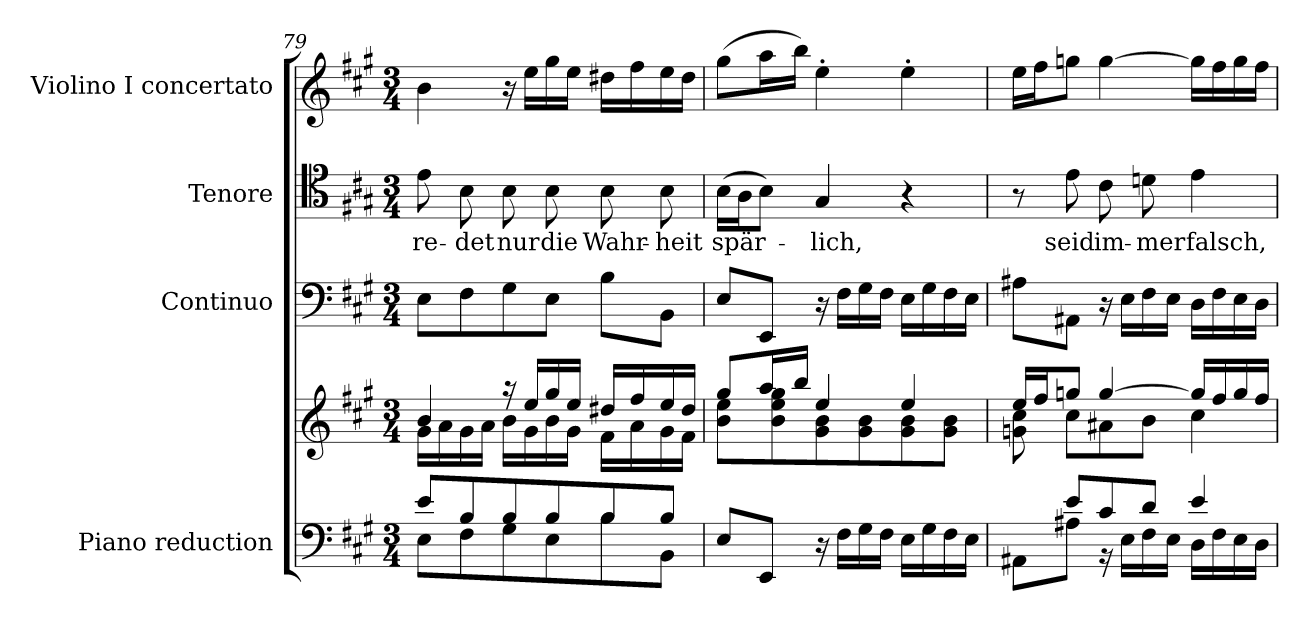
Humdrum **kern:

**kern	**kern	**kern	**kern	**text	**kern
*part4	*part4	*part3	*part2	*part2	*part1
*staff5	*staff4	*staff3	*staff2	*staff2	*staff1
*I"Piano reduction	*	*I"Continuo	*I"Tenore	*	*I"Violino I concertato
*I'Pno	*	*	*	*	*I'Vln
*clefF4	*clefG2	*clefF4	*clefC4	*	*clefG2
*k[f#c#g#]	*k[f#c#g#]	*k[f#c#g#]	*k[f#c#g#]	*	*k[f#c#g#]
*M3/4	*M3/4	*M3/4	*M3/4	*	*M3/4
=79	=79	=79	=79	=79	=79
*^	*^	*	*	*	*
!	!	!	!	!	!	!LO:LY:b	!
8e/L	8E\L	4b/	16g#\LL	8E\L	8e\	re-	4b\
.	.	.	16a\	.	.	.	.
!	!	!	!	!	!	!LO:LY:b	!
8B/	8F#\	.	16g#\	8F#\	8B\	-det	.
.	.	.	16a\JJ	.	.	.	.
!	!	!	!	!	!	!LO:LY:b	!
8B/	8G#\	16r	16b\LL	8G#\	8B\	nur	16r
.	.	16ee/LL	16g#\	.	.	.	16ee\LL
!	!	!	!	!	!	!LO:LY:b	!
8B/	8E\	16gg#/	16b\	8E\J	8B\	die	16gg#\
.	.	16ee/JJ	16g#\JJ	.	.	.	16ee\JJ
!	!	!	!	!	!	!LO:LY:b	!
8B/	8B\	16dd#X/LL	16f#\LL	8B\L	8B\	Wahr-	16dd#X\LL
.	.	16ff#/	16a\	.	.	.	16ff#\
!	!	!	!	!	!	!LO:LY:b	!
8B/J	8BB\J	16ee/	16g#\	8BB\J	8B\	-heit	16ee\
.	.	16dd#/JJ	16f#\JJ	.	.	.	16dd#\JJ
*v	*v	*	*	*	*	*	*
!!LO:PB:g=z
=80	=80	=80	=80	=80	=80	=80
!	!	!	!	!	!LO:LY:b	!
8E/L	8gg#/L	8b\ 8ee\L	8E/L	(16B\LL	spär-	(8gg#\L
.	.	.	.	16A\J	.	.
8EE/J	16aa/L	8b\ 8ee\ 8gg#\	8EE/J	8B\J)	.	16aa\L
.	16bb/JJ	.	.	.	.	16bb\JJ)
!	!	!	!	!	!LO:LY:b	!
16r	4ee/	8g#\ 8b\	16r	4G#/	-lich,	4ee'\
16F#\LL	.	.	16F#\LL	.	.	.
16G#\	.	8g#\ 8b\	16G#\	.	.	.
16F#\JJ	.	.	16F#\JJ	.	.	.
16E\LL	4ee/	8g#\ 8b\	16E\LL	4r	.	4ee'\
16G#\	.	.	16G#\	.	.	.
16F#\	.	8g#\ 8b\J	16F#\	.	.	.
16E\JJ	.	.	16E\JJ	.	.	.
=81	=81	=81	=81	=81	=81	=81
*^	*	*	*	*	*	*
8ryy	8AA#X\L	16ee/LL	8gn\ 8cc#\	8A#X\L	8r	.	16ee\LL
.	.	16ff#/J	.	.	.	.	16ff#\J
!	!	!	!	!	!	!LO:LY:b	!
8e/L	8A#X\J	8ggn/J	8cc#\L	8AA#X\J	8e\	seid	8ggn\J
!	!	!	!	!	!	!LO:LY:b	!
8c#/	16r	[4gg/	8a#X\	16r	8c#\	im-	[4gg\
.	16E\LL	.	.	16E\LL	.	.	.
!	!	!	!	!	!	!LO:LY:b	!
8d/J	16F#\	.	8b\J	16F#\	8dn\	-mer	.
.	16E\JJ	.	.	16E\JJ	.	.	.
!	!	!	!	!	!	!LO:LY:b	!
4e/	16D\LL	16gg/LL]	4cc#\	16D\LL	4e\	falsch,	16gg\LL]
.	16F#\	16ff#/	.	16F#\	.	.	16ff#\
.	16E\	16gg/	.	16E\	.	.	16gg\
.	16D\JJ	16ff#/JJ	.	16D\JJ	.	.	16ff#\JJ
*v	*v	*	*	*	*	*	*
*	*v	*v	*	*	*	*
=	=	=	=	=	=
*-	*-	*-	*-	*-	*-
